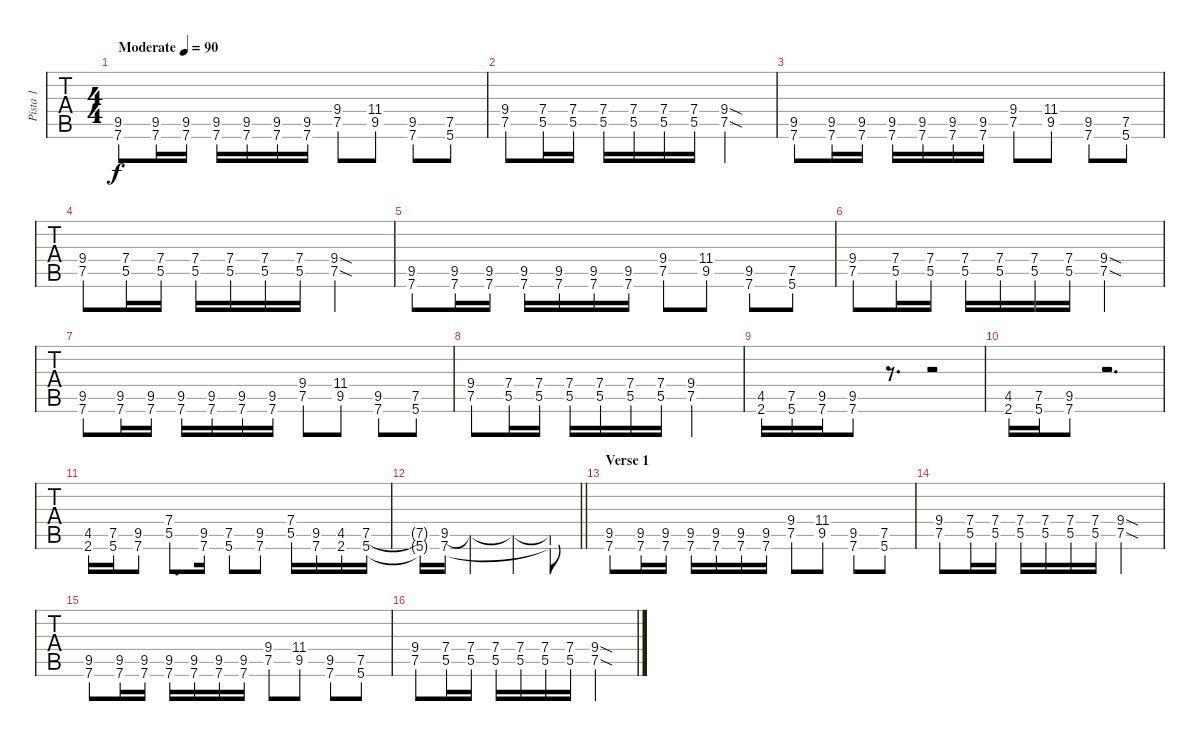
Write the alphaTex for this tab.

\track ("Pista 1" "Pista 1") {instrument distortionguitar}
\staff {tabs}
\tuning (E4 B3 G3 D3 A2 E2) {hide}
\ts (4 4)
\tempo (90 "Moderate")
\clef g2
\ks c
(9.5 7.6).8{dy f instrument distortionguitar} (9.5 7.6).16 (9.5 7.6).16 (9.5 7.6).16 (9.5 7.6).16 (9.5 7.6).16 (9.5 7.6).16 (9.4 7.5).8 (11.4 9.5).8 (9.5 7.6).8 (7.5 5.6).8 |
(9.4 7.5).8 (7.4 5.5).16 (7.4 5.5).16 (7.4 5.5).16 (7.4 5.5).16 (7.4 5.5).16 (7.4 5.5).16 (9.4{sod} 7.5{sod}).2 |
(9.5 7.6).8 (9.5 7.6).16 (9.5 7.6).16 (9.5 7.6).16 (9.5 7.6).16 (9.5 7.6).16 (9.5 7.6).16 (9.4 7.5).8 (11.4 9.5).8 (9.5 7.6).8 (7.5 5.6).8 |
(9.4 7.5).8 (7.4 5.5).16 (7.4 5.5).16 (7.4 5.5).16 (7.4 5.5).16 (7.4 5.5).16 (7.4 5.5).16 (9.4{sod} 7.5{sod}).2 |
(9.5 7.6).8 (9.5 7.6).16 (9.5 7.6).16 (9.5 7.6).16 (9.5 7.6).16 (9.5 7.6).16 (9.5 7.6).16 (9.4 7.5).8 (11.4 9.5).8 (9.5 7.6).8 (7.5 5.6).8 |
(9.4 7.5).8 (7.4 5.5).16 (7.4 5.5).16 (7.4 5.5).16 (7.4 5.5).16 (7.4 5.5).16 (7.4 5.5).16 (9.4{sod} 7.5{sod}).2 |
(9.5 7.6).8 (9.5 7.6).16 (9.5 7.6).16 (9.5 7.6).16 (9.5 7.6).16 (9.5 7.6).16 (9.5 7.6).16 (9.4 7.5).8 (11.4 9.5).8 (9.5 7.6).8 (7.5 5.6).8 |
(9.4 7.5).8 (7.4 5.5).16 (7.4 5.5).16 (7.4 5.5).16 (7.4 5.5).16 (7.4 5.5).16 (7.4 5.5).16 (9.4 7.5).2 |
(4.5 2.6).16 (7.5 5.6).16 (9.5 7.6).16 (9.5 7.6).8 r.8{d} r.2 |
(4.5 2.6).16 (7.5 5.6).16 (9.5 7.6).8 r.2{d} |
(4.5 2.6).16 (7.5 5.6).16 (9.5 7.6).8 (7.4 5.5).8{d} (9.5 7.6).16 (7.5 5.6).8 (9.5 7.6).8 (7.4 5.5).16 (9.5 7.6).16 (4.5 2.6).16 (7.5 5.6).16 |
\barLineRight lightlight
(7.5{t} 5.6{t}).16 (9.5 7.6).16 9.5{t}.2 9.5{t}.4 (9.5{t} 7.6{t}).8 |
\section ("" "Verse 1")
(9.5 7.6).8 (9.5 7.6).16 (9.5 7.6).16 (9.5 7.6).16 (9.5 7.6).16 (9.5 7.6).16 (9.5 7.6).16 (9.4 7.5).8 (11.4 9.5).8 (9.5 7.6).8 (7.5 5.6).8 |
(9.4 7.5).8 (7.4 5.5).16 (7.4 5.5).16 (7.4 5.5).16 (7.4 5.5).16 (7.4 5.5).16 (7.4 5.5).16 (9.4{sod} 7.5{sod}).2 |
(9.5 7.6).8 (9.5 7.6).16 (9.5 7.6).16 (9.5 7.6).16 (9.5 7.6).16 (9.5 7.6).16 (9.5 7.6).16 (9.4 7.5).8 (11.4 9.5).8 (9.5 7.6).8 (7.5 5.6).8 |
(9.4 7.5).8 (7.4 5.5).16 (7.4 5.5).16 (7.4 5.5).16 (7.4 5.5).16 (7.4 5.5).16 (7.4 5.5).16 (9.4{sod} 7.5{sod}).2
